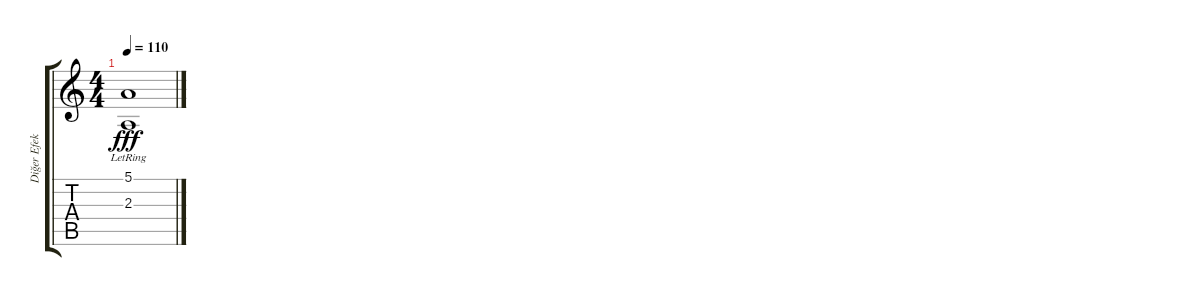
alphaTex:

\track ("Diğer Efektler" "Diğer Efek") {instrument helicopter}
\staff {score tabs}
\tuning (E4 B3 G3 D3 A2 E2) {hide}
\ts (4 4)
\tempo 110
\clef g2
\ks c
(5.1{lr} 2.3{lr}).1{dy fff volume 9 instrument reversecymbal}
